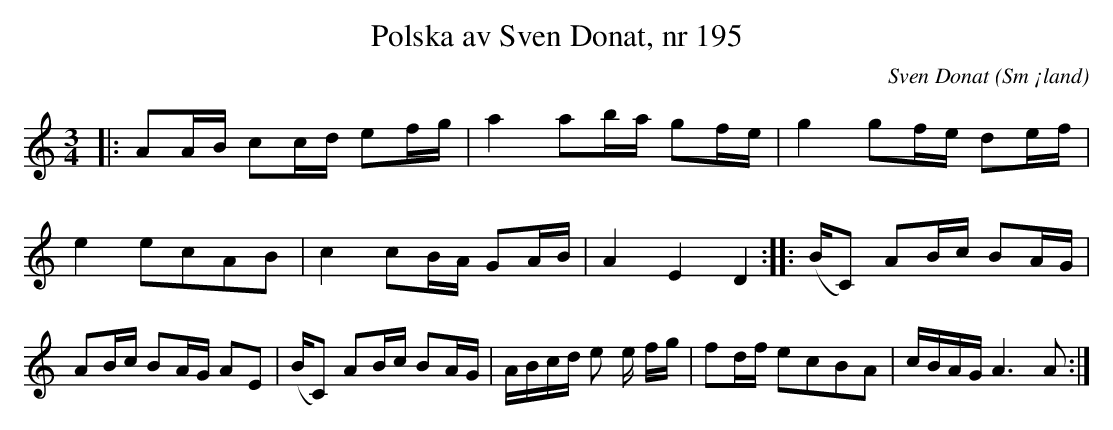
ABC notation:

X:1
T:Polska av Sven Donat, nr 195
T:
C:Sven Donat
O:Sm ¡land
M:3/4
L:1/16
K:C
|:A2AB c2cd e2fg | a4 a2ba g2fe | g4 g2fe d2ef |e4 e2c2A2B2 | c4 c2BA G2AB | A4 E4 D4 :| |: (BC2) A2Bc B2AG | A2Bc B2AG A2E2 | (BC2) A2Bc B2AG | ABcd e2 e fg 2 | f2df e2c2B2A2 | cBAG A6 A2 :|
